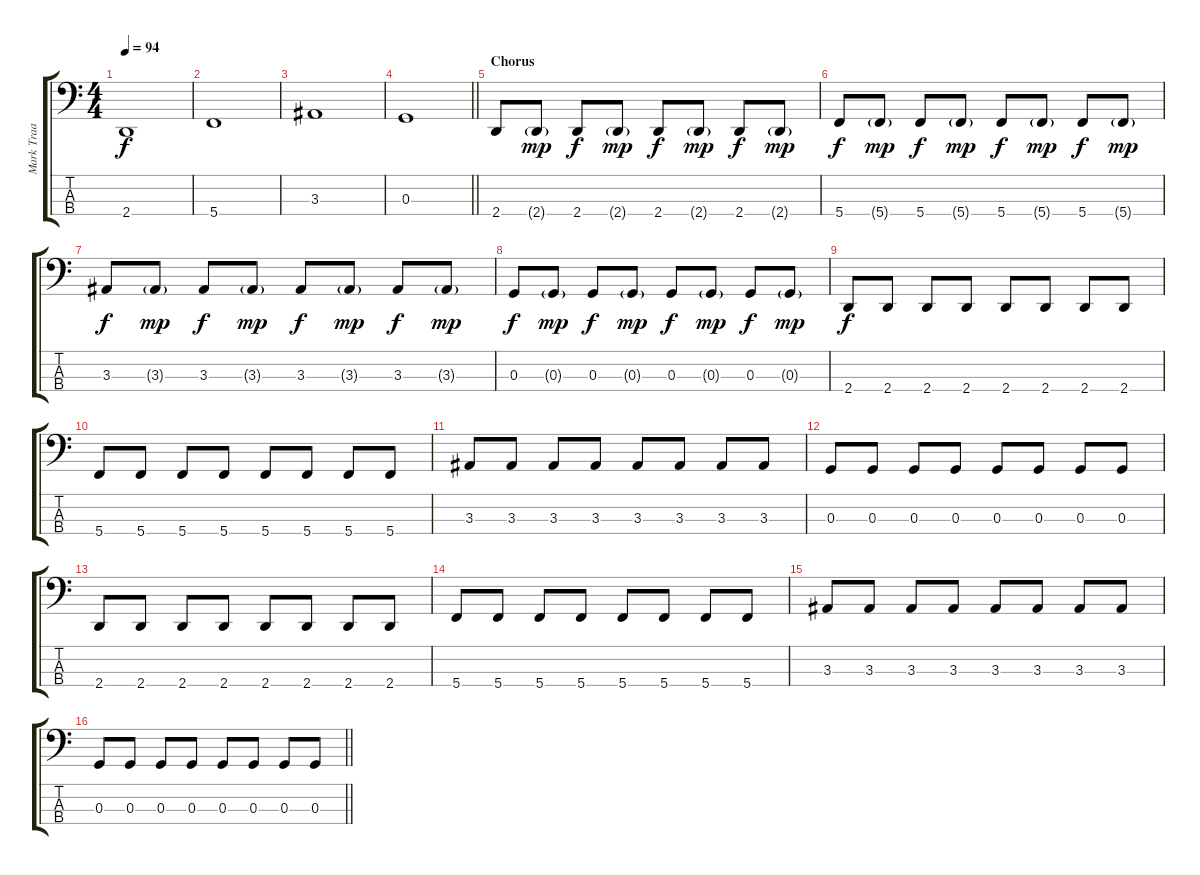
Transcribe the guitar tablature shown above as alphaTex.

\track ("Mark Traa Daniels" "Mark Traa ") {instrument electricbassfinger}
\staff {score tabs}
\tuning (F2 C2 G1 C1) {hide}
\ts (4 4)
\tempo 94
\clef f4
\ks c
2.4.1{dy f} |
5.4.1 |
3.3.1 |
\barLineRight lightlight
0.3.1 |
\section ("" "Chorus")
2.4.8 2.4{g}.8{dy mp} 2.4.8{dy f} 2.4{g}.8{dy mp} 2.4.8{dy f} 2.4{g}.8{dy mp} 2.4.8{dy f} 2.4{g}.8{dy mp} |
5.4.8{dy f} 5.4{g}.8{dy mp} 5.4.8{dy f} 5.4{g}.8{dy mp} 5.4.8{dy f} 5.4{g}.8{dy mp} 5.4.8{dy f} 5.4{g}.8{dy mp} |
3.3.8{dy f} 3.3{g}.8{dy mp} 3.3.8{dy f} 3.3{g}.8{dy mp} 3.3.8{dy f} 3.3{g}.8{dy mp} 3.3.8{dy f} 3.3{g}.8{dy mp} |
0.3.8{dy f} 0.3{g}.8{dy mp} 0.3.8{dy f} 0.3{g}.8{dy mp} 0.3.8{dy f} 0.3{g}.8{dy mp} 0.3.8{dy f} 0.3{g}.8{dy mp} |
2.4.8{dy f} 2.4.8 2.4.8 2.4.8 2.4.8 2.4.8 2.4.8 2.4.8 |
5.4.8 5.4.8 5.4.8 5.4.8 5.4.8 5.4.8 5.4.8 5.4.8 |
3.3.8 3.3.8 3.3.8 3.3.8 3.3.8 3.3.8 3.3.8 3.3.8 |
0.3.8 0.3.8 0.3.8 0.3.8 0.3.8 0.3.8 0.3.8 0.3.8 |
2.4.8 2.4.8 2.4.8 2.4.8 2.4.8 2.4.8 2.4.8 2.4.8 |
5.4.8 5.4.8 5.4.8 5.4.8 5.4.8 5.4.8 5.4.8 5.4.8 |
3.3.8 3.3.8 3.3.8 3.3.8 3.3.8 3.3.8 3.3.8 3.3.8 |
\barLineRight lightlight
0.3.8 0.3.8 0.3.8 0.3.8 0.3.8 0.3.8 0.3.8 0.3.8
